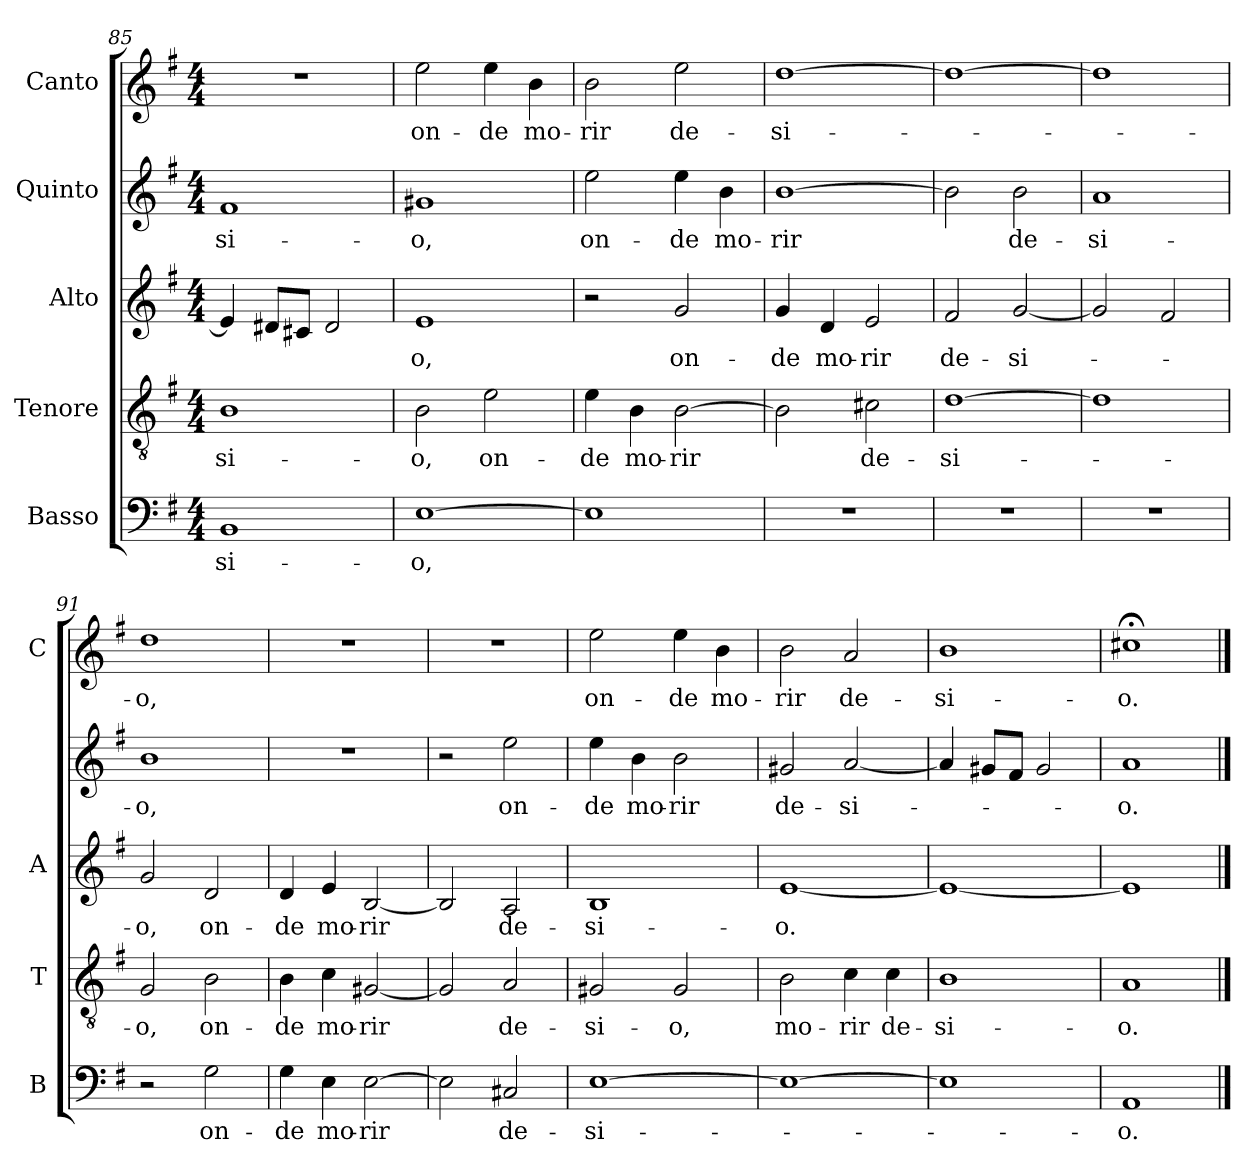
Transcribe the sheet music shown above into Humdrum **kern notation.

**kern	**text	**kern	**text	**kern	**text	**kern	**text	**kern	**text
*part5	*part5	*part4	*part4	*part3	*part3	*part2	*part2	*part1	*part1
*staff5	*staff5	*staff4	*staff4	*staff3	*staff3	*staff2	*staff2	*staff1	*staff1
*I"Basso	*	*I"Tenore	*	*I"Alto	*	*I"Quinto	*	*I"Canto	*
*I'B	*	*I'T	*	*I'A	*	*	*	*I'C	*
*clefF4	*	*clefGv2	*	*clefG2	*	*clefG2	*	*clefG2	*
*k[f#]	*	*k[f#]	*	*k[f#]	*	*k[f#]	*	*k[f#]	*
*G:	*	*G:	*	*G:	*	*G:	*	*G:	*
*M4/4	*	*M4/4	*	*M4/4	*	*M4/4	*	*M4/4	*
=85	=85	=85	=85	=85	=85	=85	=85	=85	=85
!	!LO:LY:b	!	!LO:LY:b	!	!	!	!LO:LY:b	!	!
1BB	-si-	1B	-si-	4e/]	.	1f#	-si-	1r	.
.	.	.	.	8d#X/L	.	.	.	.	.
.	.	.	.	8c#X/J	.	.	.	.	.
.	.	.	.	2d#/	.	.	.	.	.
=86	=86	=86	=86	=86	=86	=86	=86	=86	=86
!	!LO:LY:b	!	!LO:LY:b	!	!LO:LY:b	!	!LO:LY:b	!	!LO:LY:b
[1E	-o,	2B\	-o,	1e	-o,	1g#X	-o,	2ee\	on-
!	!	!	!LO:LY:b	!	!	!	!	!	!LO:LY:b
.	.	2e\	on-	.	.	.	.	4ee\	-de
!	!	!	!	!	!	!	!	!	!LO:LY:b
.	.	.	.	.	.	.	.	4b\	mo-
=87	=87	=87	=87	=87	=87	=87	=87	=87	=87
!	!	!	!LO:LY:b	!	!	!	!LO:LY:b	!	!LO:LY:b
1E]	.	4e\	-de	2r	.	2ee\	on-	2b\	-rir
!	!	!	!LO:LY:b	!	!	!	!	!	!
.	.	4B\	mo-	.	.	.	.	.	.
!	!	!	!LO:LY:b	!	!LO:LY:b	!	!LO:LY:b	!	!LO:LY:b
.	.	[2B\	-rir	2g/	on-	4ee\	-de	2ee\	de-
!	!	!	!	!	!	!	!LO:LY:b	!	!
.	.	.	.	.	.	4b\	mo-	.	.
!!LO:LB:g=z
=88	=88	=88	=88	=88	=88	=88	=88	=88	=88
!	!	!	!	!	!LO:LY:b	!	!LO:LY:b	!	!LO:LY:b
1r	.	2B\]	.	4g/	-de	[1b	-rir	[1dd	-si-
!	!	!	!	!	!LO:LY:b	!	!	!	!
.	.	.	.	4d/	mo-	.	.	.	.
!	!	!	!LO:LY:b	!	!LO:LY:b	!	!	!	!
.	.	2c#X\	de-	2e/	-rir	.	.	.	.
=89	=89	=89	=89	=89	=89	=89	=89	=89	=89
!	!	!	!LO:LY:b	!	!LO:LY:b	!	!	!	!
1r	.	[1d	-si-	2f#/	de-	2b\]	.	1dd_	.
!	!	!	!	!	!LO:LY:b	!	!LO:LY:b	!	!
.	.	.	.	[2g/	-si-	2b\	de-	.	.
=90	=90	=90	=90	=90	=90	=90	=90	=90	=90
!	!	!	!	!	!	!	!LO:LY:b	!	!
1r	.	1d]	.	2g/]	.	1a	-si-	1dd]	.
.	.	.	.	2f#/	.	.	.	.	.
=91	=91	=91	=91	=91	=91	=91	=91	=91	=91
!	!	!	!LO:LY:b	!	!LO:LY:b	!	!LO:LY:b	!	!LO:LY:b
2r	.	2G/	-o,	2g/	-o,	1b	-o,	1dd	-o,
!	!LO:LY:b	!	!LO:LY:b	!	!LO:LY:b	!	!	!	!
2G\	on-	2B\	on-	2d/	on-	.	.	.	.
=92	=92	=92	=92	=92	=92	=92	=92	=92	=92
!	!LO:LY:b	!	!LO:LY:b	!	!LO:LY:b	!	!	!	!
4G\	-de	4B\	-de	4d/	-de	1r	.	1r	.
!	!LO:LY:b	!	!LO:LY:b	!	!LO:LY:b	!	!	!	!
4E\	mo-	4c\	mo-	4e/	mo-	.	.	.	.
!	!LO:LY:b	!	!LO:LY:b	!	!LO:LY:b	!	!	!	!
[2E\	-rir	[2G#X/	-rir	[2B/	-rir	.	.	.	.
=93	=93	=93	=93	=93	=93	=93	=93	=93	=93
2E\]	.	2G#/]	.	2B/]	.	2r	.	1r	.
!	!LO:LY:b	!	!LO:LY:b	!	!LO:LY:b	!	!LO:LY:b	!	!
2C#X/	de-	2A/	de-	2A/	de-	2ee\	on-	.	.
=94	=94	=94	=94	=94	=94	=94	=94	=94	=94
!	!LO:LY:b	!	!LO:LY:b	!	!LO:LY:b	!	!LO:LY:b	!	!LO:LY:b
[1E	-si-	2G#X/	-si-	1B	-si-	4ee\	-de	2ee\	on-
!	!	!	!	!	!	!	!LO:LY:b	!	!
.	.	.	.	.	.	4b\	mo-	.	.
!	!	!	!LO:LY:b	!	!	!	!LO:LY:b	!	!LO:LY:b
.	.	2G#/	-o,	.	.	2b\	-rir	4ee\	-de
!	!	!	!	!	!	!	!	!	!LO:LY:b
.	.	.	.	.	.	.	.	4b\	mo-
=95	=95	=95	=95	=95	=95	=95	=95	=95	=95
!	!	!	!LO:LY:b	!	!LO:LY:b	!	!LO:LY:b	!	!LO:LY:b
1E_	.	2B\	mo-	[1e	-o.	2g#X/	de-	2b\	-rir
!	!	!	!LO:LY:b	!	!	!	!LO:LY:b	!	!LO:LY:b
.	.	4c\	-rir	.	.	[2a/	-si-	2a/	de-
!	!	!	!LO:LY:b	!	!	!	!	!	!
.	.	4c\	de-	.	.	.	.	.	.
=96	=96	=96	=96	=96	=96	=96	=96	=96	=96
!	!	!	!LO:LY:b	!	!	!	!	!	!LO:LY:b
1E]	.	1B	-si-	1e_	.	4a/]	.	1b	-si-
.	.	.	.	.	.	8g#X/L	.	.	.
.	.	.	.	.	.	8f#/J	.	.	.
.	.	.	.	.	.	2g#/	.	.	.
=97	=97	=97	=97	=97	=97	=97	=97	=97	=97
!	!LO:LY:b	!	!LO:LY:b	!	!	!	!LO:LY:b	!	!LO:LY:b
1AA	-o.	1A	-o.	1e]	.	1a	-o.	1cc#X;<	-o.
==	==	==	==	==	==	==	==	==	==
*-	*-	*-	*-	*-	*-	*-	*-	*-	*-
